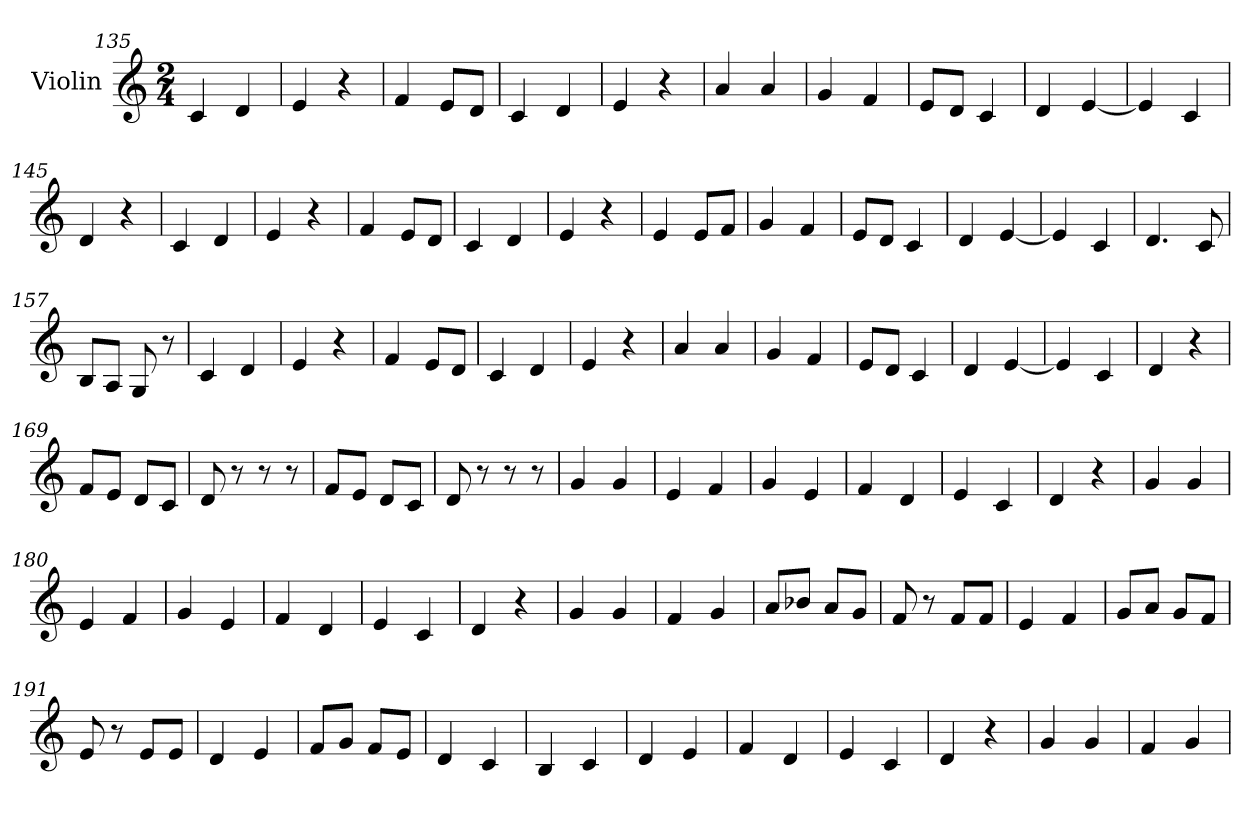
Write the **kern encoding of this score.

**kern
*part1
*staff1
*I"Violin
*clefG2
*k[]
*M2/4
=135
4c/
4d/
=136
4e/
4r
=137
4f/
8e/L
8d/J
=138
4c/
4d/
!!LO:LB:g=z
=139
4e/
4r
=140
4a/
4a/
=141
4g/
4f/
=142
8e/L
8d/J
4c/
=143
4d/
[4e/
=144
4e/]
4c/
=145
4d/
4r
=146
4c/
4d/
=147
4e/
4r
=148
4f/
8e/L
8d/J
!!LO:LB:g=z
=149
4c/
4d/
=150
4e/
4r
=151
4e/
8e/L
8f/J
=152
4g/
4f/
=153
8e/L
8d/J
4c/
=154
4d/
[4e/
=155
4e/]
4c/
=156
4.d/
8c/
=157
8B/L
8A/J
8G/
8r
=158
4c/
4d/
!!LO:LB:g=z
=159
4e/
4r
=160
4f/
8e/L
8d/J
=161
4c/
4d/
=162
4e/
4r
=163
4a/
4a/
=164
4g/
4f/
=165
8e/L
8d/J
4c/
=166
4d/
[4e/
=167
4e/]
4c/
=168
4d/
4r
!!LO:LB:g=z
=169
8f/L
8e/J
8d/L
8c/J
=170
8d/
8r
8r
8r
=171
8f/L
8e/J
8d/L
8c/J
=172
8d/
8r
8r
8r
=173
4g/
4g/
=174
4e/
4f/
=175
4g/
4e/
=176
4f/
4d/
=177
4e/
4c/
=178
4d/
4r
!!LO:LB:g=z
=179
4g/
4g/
=180
4e/
4f/
=181
4g/
4e/
=182
4f/
4d/
=183
4e/
4c/
=184
4d/
4r
=185
4g/
4g/
=186
4f/
4g/
=187
8a/L
8b-X/J
8a/L
8g/J
=188
8f/
8r
8f/L
8f/J
!!LO:LB:g=z
=189
4e/
4f/
=190
8g/L
8a/J
8g/L
8f/J
=191
8e/
8r
8e/L
8e/J
=192
4d/
4e/
=193
8f/L
8g/J
8f/L
8e/J
=194
4d/
4c/
=195
4B/
4c/
=196
4d/
4e/
=197
4f/
4d/
=198
4e/
4c/
!!LO:LB:g=z
=199
4d/
4r
=200
4g/
4g/
=201
4f/
4g/
=
*-
